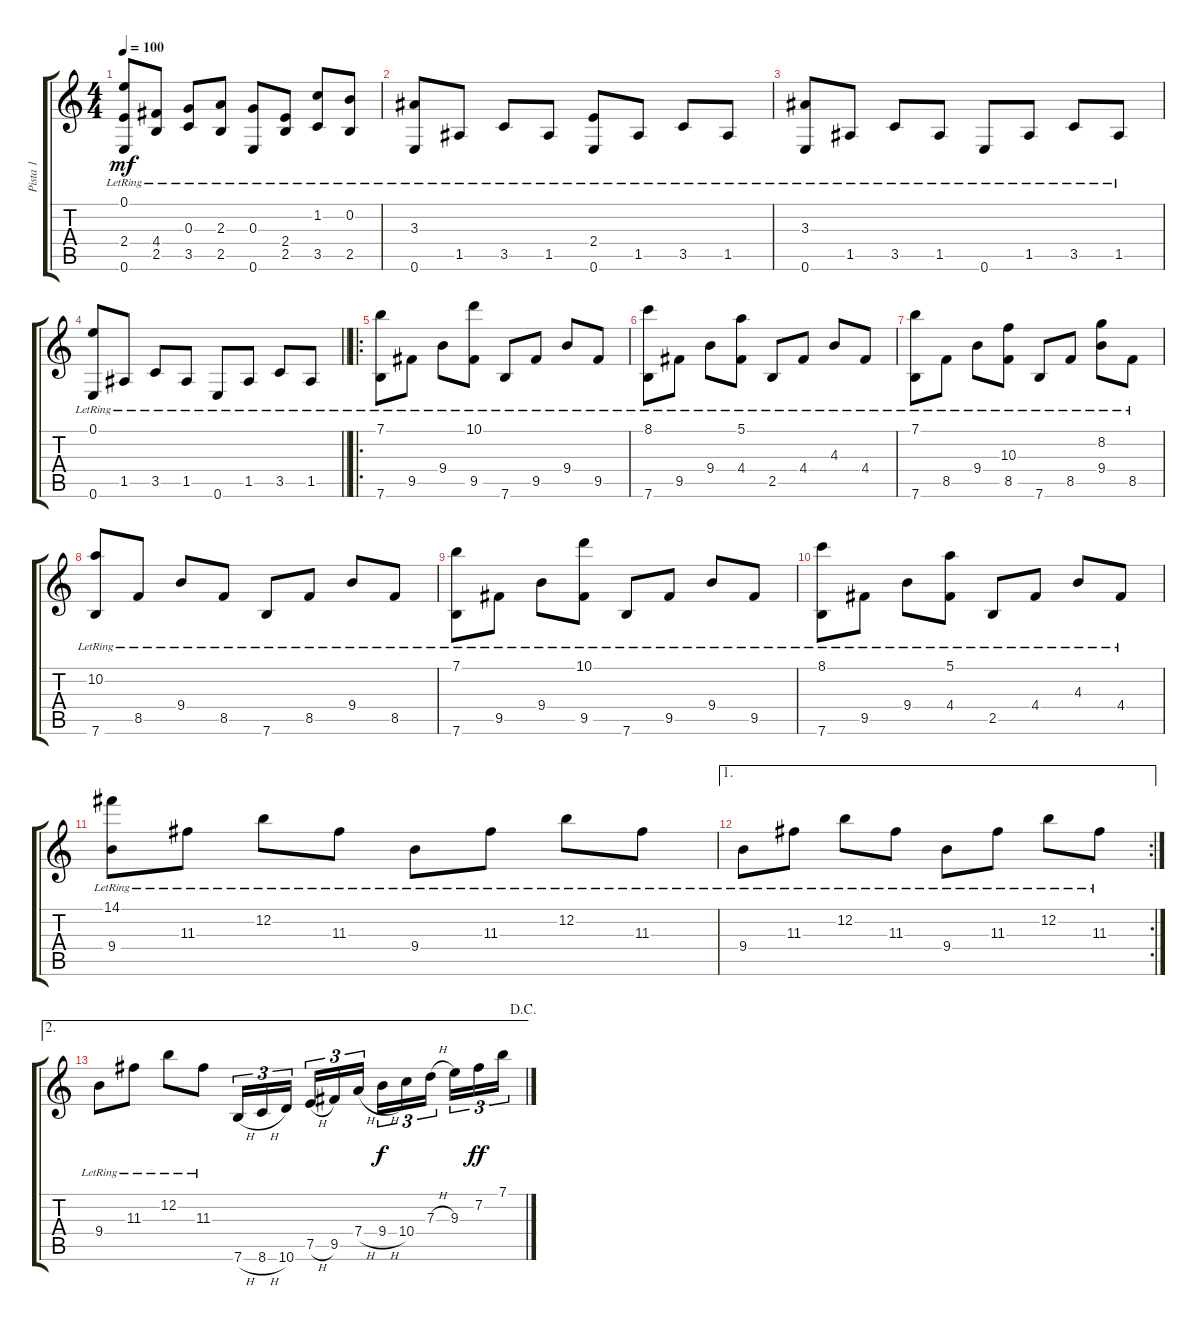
\track ("Pista 1" "Pista 1") {instrument acousticguitarsteel}
\staff {score tabs}
\tuning (E4 B3 G3 D3 A2 E2) {hide}
\ts (4 4)
\tempo 100
\clef g2
\ks aminor
(0.1{lr} 2.4 0.6{lr}).8{dy mf} (4.4 2.5{lr}).8 (0.3 3.5{lr}).8 (2.3 2.5{lr}).8 (0.3 0.6{lr}).8 (2.4 2.5{lr}).8 (1.2 3.5{lr}).8 (0.2 2.5{lr}).8 |
(3.3{lr} 0.6{lr}).8 1.5{lr}.8 3.5{lr}.8 1.5{lr}.8 (2.4{lr} 0.6{lr}).8 1.5{lr}.8 3.5{lr}.8 1.5{lr}.8 |
(3.3{lr} 0.6{lr}).8 1.5{lr}.8 3.5{lr}.8 1.5{lr}.8 0.6{lr}.8 1.5{lr}.8 3.5{lr}.8 1.5{lr}.8 |
\barLineRight lightlight
(0.1{lr} 0.6{lr}).8 1.5{lr}.8 3.5{lr}.8 1.5{lr}.8 0.6{lr}.8 1.5{lr}.8 3.5{lr}.8 1.5{lr}.8 |
\ro
(7.1{lr} 7.6{lr}).8 9.5{lr}.8 9.4{lr}.8 (10.1{lr} 9.5{lr}).8 7.6{lr}.8 9.5{lr}.8 9.4{lr}.8 9.5{lr}.8 |
(8.1{lr} 7.6{lr}).8 9.5{lr}.8 9.4{lr}.8 (5.1{lr} 4.4{lr}).8 2.5{lr}.8 4.4{lr}.8 4.3{lr}.8 4.4{lr}.8 |
(7.1{lr} 7.6{lr}).8 8.5{lr}.8 9.4{lr}.8 (10.3{lr} 8.5{lr}).8 7.6{lr}.8 8.5{lr}.8 (8.2{lr} 9.4{lr}).8 8.5{lr}.8 |
(10.2{lr} 7.6{lr}).8 8.5{lr}.8 9.4{lr}.8 8.5{lr}.8 7.6{lr}.8 8.5{lr}.8 9.4{lr}.8 8.5{lr}.8 |
(7.1{lr} 7.6{lr}).8 9.5{lr}.8 9.4{lr}.8 (10.1{lr} 9.5{lr}).8 7.6{lr}.8 9.5{lr}.8 9.4{lr}.8 9.5{lr}.8 |
(8.1{lr} 7.6{lr}).8 9.5{lr}.8 9.4{lr}.8 (5.1{lr} 4.4{lr}).8 2.5{lr}.8 4.4{lr}.8 4.3{lr}.8 4.4{lr}.8 |
(14.1{lr} 9.4{lr}).8 11.3{lr}.8 12.2{lr}.8 11.3{lr}.8 9.4{lr}.8 11.3{lr}.8 12.2{lr}.8 11.3{lr}.8 |
\ae 1
\rc 2
9.4{lr}.8 11.3{lr}.8 12.2{lr}.8 11.3{lr}.8 9.4{lr}.8 11.3{lr}.8 12.2{lr}.8 11.3{lr}.8 |
\ae 2
\jump dacapo
9.4{lr}.8 11.3{lr}.8 12.2{lr}.8 11.3{lr}.8 7.6{h}.16{tu (3 2)} 8.6{h}.16{tu (3 2)} 10.6.16{tu (3 2) beam splitsecondary} 7.5{h}.16{tu (3 2)} 9.5.16{tu (3 2)} 7.4{h}.16{tu (3 2)} 9.4{h}.16{tu (3 2) dy f} 10.4.16{tu (3 2)} 7.3{h}.16{tu (3 2) beam splitsecondary} 9.3.16{tu (3 2)} 7.2.16{tu (3 2) dy ff} 7.1.16{tu (3 2)}
